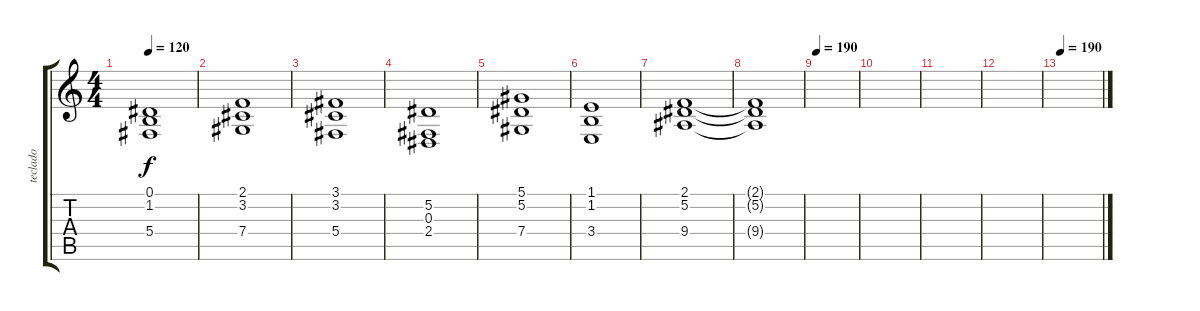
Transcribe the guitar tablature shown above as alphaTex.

\track ("teclado" "teclado") {instrument stringensemble2}
\staff {score tabs}
\tuning (Eb4 Bb3 Gb3 Db3 Ab2 Eb2) {hide}
\ts (4 4)
\tempo 120
\clef g2
\ks c
(0.1 1.2 5.4).1{dy f} |
(2.1 3.2 7.4).1 |
(3.1 3.2 5.4).1 |
(5.2 0.3 2.4).1 |
(5.1 5.2 7.4).1 |
(1.1 1.2 3.4).1 |
(2.1 5.2 9.4).1 |
(2.1{t} 5.2{t} 9.4{t}).1 |
\tempo 190
|
|
|
|
\tempo 190
